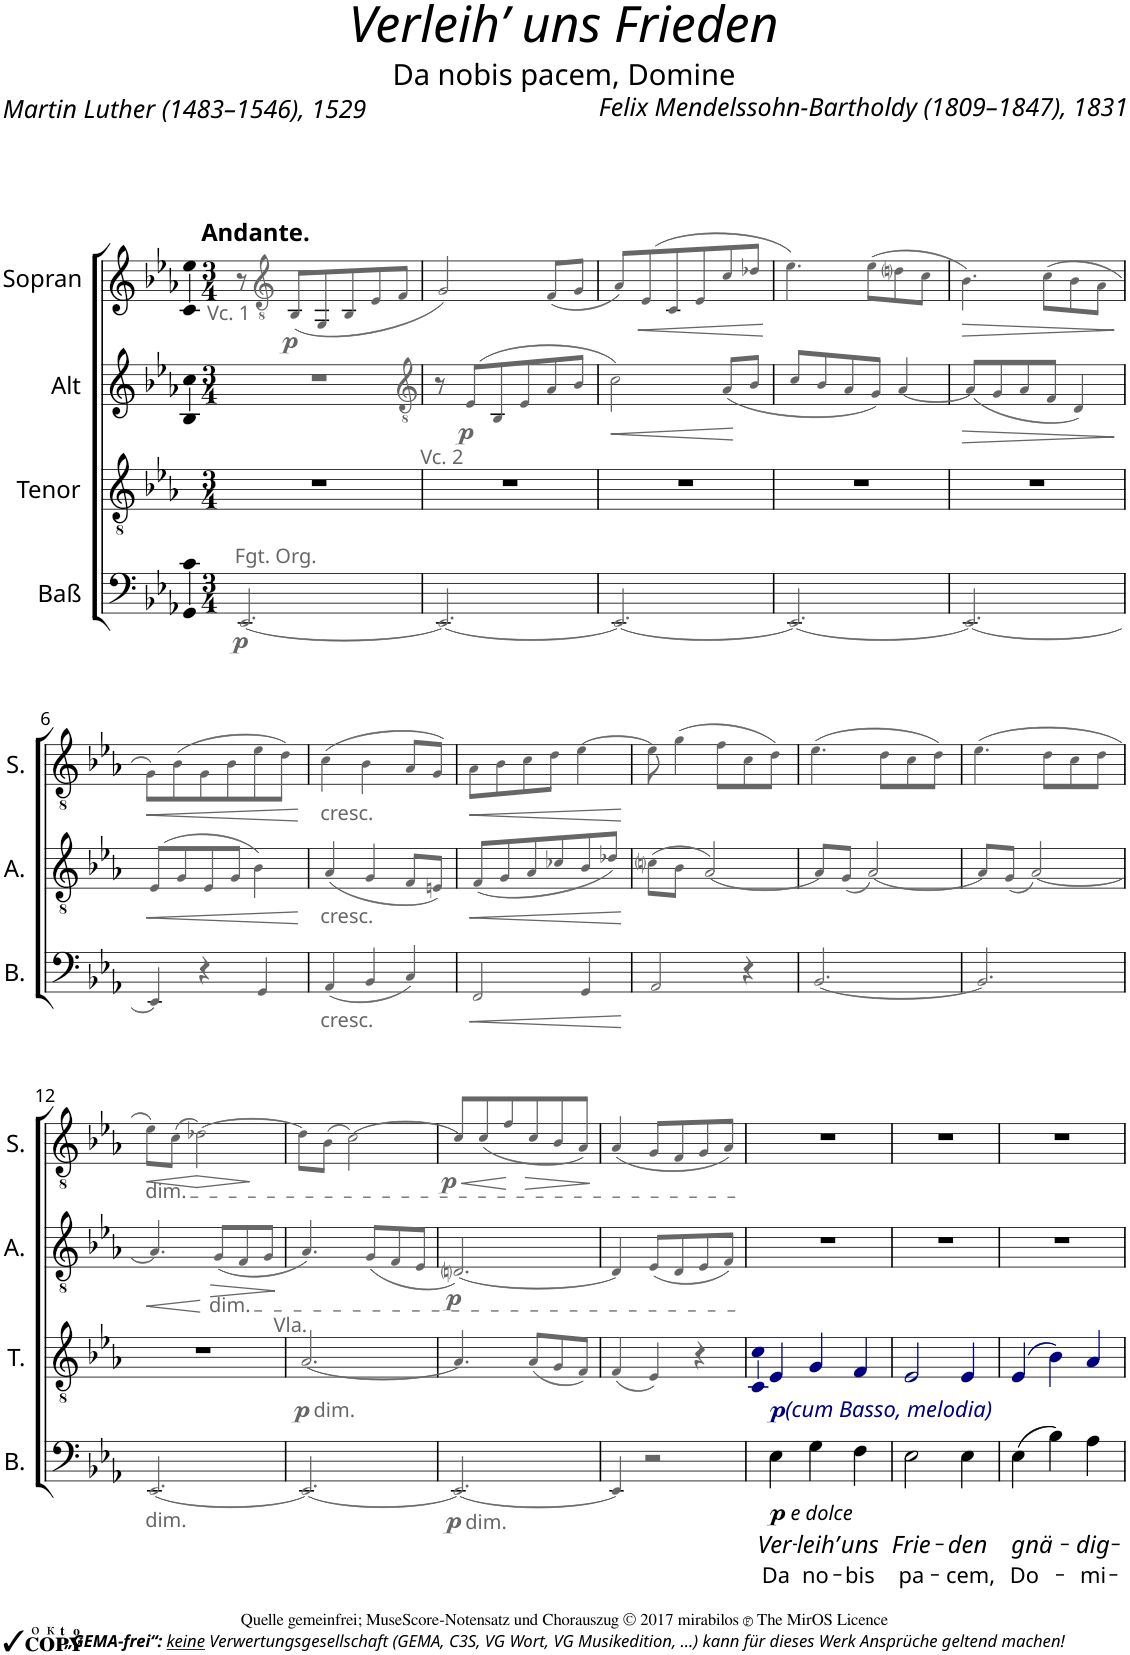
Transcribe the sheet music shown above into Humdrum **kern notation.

**kern	**text	**text	**dynam	**kern	**dynam	**kern	**dynam	**kern	**dynam
*part4	*part4	*part4	*part4	*part3	*part3	*part2	*part2	*part1	*part1
*staff4	*staff4	*staff4	*staff4	*staff3	*staff3	*staff2	*staff2	*staff1	*staff1
*I"Baß	*	*	*	*I"Tenor	*	*I"Alt	*	*I"Sopran	*
*I'B.	*	*	*	*I'T.	*	*I'A.	*	*I'S.	*
*clefF4	*	*	*	*clefGv2	*	*clefG2	*	*clefG2	*
*k[b-e-a-]	*	*	*	*k[b-e-a-]	*	*k[b-e-a-]	*	*k[b-e-a-]	*
*M3/4	*	*	*	*M3/4	*	*M3/4	*	*M3/4	*
=1	=1	=1	=1	=1	=1	=1	=1	=1	=1
!	!	!	!	!	!	!	!	!LO:TX:a:B:t=Andante.	!
!	!	!	!	!	!	!	!	!LO:TX:b:color=#666666:t=Vc. 1	!
!LO:TX:a:color=#666666:t=Fgt. Org.	!	!	!	!	!	!	!	!	!
!	!	!	!LO:DY:b	!	!	!	!	!	!
2.EE-i/	.	.	p	2.r	.	2.r	.	8r	.
*	*	*	*	*	*	*	*	*clefGv2	*
!	!	!	!	!	!	!	!	!	!LO:DY:b
.	.	.	.	.	.	.	.	(8BB-i/L	p
.	.	.	.	.	.	.	.	8GGi/	.
.	.	.	.	.	.	.	.	8BB-i/	.
.	.	.	.	.	.	.	.	8E-i/	.
.	.	.	.	.	.	.	.	8Fi/J	.
=2	=2	=2	=2	=2	=2	=2	=2	=2	=2
*	*	*	*	*	*	*clefGv2	*	*	*
!	!	!	!	!	!	!LO:TX:b:color=#666666:t=Vc. 2	!	!	!
2.EE-i/	.	.	.	2.r	.	8r	.	2Gi/)	.
!	!	!	!	!	!	!	!LO:DY:b	!	!
.	.	.	.	.	.	(8E-i/L	p	.	.
.	.	.	.	.	.	8BB-i/	.	.	.
.	.	.	.	.	.	8E-i/	.	.	.
.	.	.	.	.	.	8A-i/	.	(8Fi/L	.
.	.	.	.	.	.	8B-i/J	.	8Gi/J	.
=3	=3	=3	=3	=3	=3	=3	=3	=3	=3
!	!	!	!	!	!	!	!LO:HP:b	!	!
2.EE-i/	.	.	.	2.r	.	2ci\)	<	8A-i/L)	.
!	!	!	!	!	!	!	!	!	!LO:HP:b
.	.	.	.	.	.	.	.	(8E-i/	<
.	.	.	.	.	.	.	.	8Ci/	.
.	.	.	.	.	.	.	.	8E-i/	.
.	.	.	.	.	.	(8A-i/L	.	8ci/	.
.	.	.	.	.	.	8B-i/J	.	8d-Xi/J	.
.	.	.	.	.	.	.	[	.	[
=4	=4	=4	=4	=4	=4	=4	=4	=4	=4
2.EE-i/	.	.	.	2.r	.	8ci/L	.	4.e-i\)	.
.	.	.	.	.	.	8B-i/	.	.	.
.	.	.	.	.	.	8A-i/	.	.	.
.	.	.	.	.	.	8Gi/J)	.	(8e-i\L	.
.	.	.	.	.	.	4A-i/	.	8dnji\	.
.	.	.	.	.	.	.	.	8ci\J	.
=5	=5	=5	=5	=5	=5	=5	=5	=5	=5
!	!	!	!	!	!	!	!LO:HP:b	!	!LO:HP:b
2.EE-i/	.	.	.	2.r	.	(8A-i/L	>	4.B-i\)	>
.	.	.	.	.	.	8Gi/	.	.	.
.	.	.	.	.	.	8A-i/	.	.	.
.	.	.	.	.	.	8Fi/J	.	(8ci\L	.
.	.	.	.	.	.	4Di/)	.	8B-i\	.
.	.	.	.	.	.	.	.	8A-i\J	.
.	.	.	.	.	.	.	]	.	]
!!LO:LB:g=z
=6	=6	=6	=6	=6	=6	=6	=6	=6	=6
!	!	!	!	!	!	!	!LO:HP:b	!	!LO:HP:b
4EE-i/	.	.	.	2.r	.	(8E-i/L	<	8Gi\L)	<
.	.	.	.	.	.	8Gi/	.	(8B-i\	.
4r	.	.	.	.	.	8E-i/	.	8Gi\	.
.	.	.	.	.	.	8Gi/J	.	8B-i\	.
4GGi/	.	.	.	.	.	4B-i\)	.	8e-i\	.
.	.	.	.	.	.	.	.	8di\J)	.
.	.	.	.	.	.	.	[	.	[
=7	=7	=7	=7	=7	=7	=7	=7	=7	=7
!	!	!	!	!	!	!	!	!LO:TX:b:color=#666666:t=cresc.	!
!	!	!	!	!	!	!LO:TX:b:color=#666666:t=cresc.	!	!	!
!LO:TX:b:color=#666666:t=cresc.	!	!	!	!	!	!	!	!	!
(4AA-i/	.	.	.	2.r	.	(4A-i/	.	(4ci\	.
4BB-i/	.	.	.	.	.	4Gi/	.	4B-i\	.
4Ci/)	.	.	.	.	.	8Fi/L	.	8A-i/L	.
.	.	.	.	.	.	8Eni/J)	.	8Gi/J)	.
=8	=8	=8	=8	=8	=8	=8	=8	=8	=8
!	!	!	!LO:HP:b	!	!	!	!LO:HP:b	!	!LO:HP:b
2FFi/	.	.	<	2.r	.	(8Fi/L	<	8A-i\L	<
.	.	.	.	.	.	8Gi/	.	8B-i\	.
.	.	.	.	.	.	8A-i/	.	8ci\	.
.	.	.	.	.	.	8c-Xi/	.	8di\J	.
4GGi/	.	.	.	.	.	8B-i/	.	4e-i\	.
.	.	.	.	.	.	8d-Xi/J)	.	.	.
.	.	.	[	.	.	.	[	.	[
=9	=9	=9	=9	=9	=9	=9	=9	=9	=9
2AA-i/	.	.	.	2.r	.	(8cnji\L	.	8e-i\	.
.	.	.	.	.	.	8B-i\J	.	(4gi\	.
.	.	.	.	.	.	2A-i/)	.	.	.
.	.	.	.	.	.	.	.	8fi\L	.
4r	.	.	.	.	.	.	.	8ci\	.
.	.	.	.	.	.	.	.	8di\J)	.
=10	=10	=10	=10	=10	=10	=10	=10	=10	=10
2.BB-i/	.	.	.	2.r	.	8A-i/L	.	(4.e-i\	.
.	.	.	.	.	.	(8Gi/J	.	.	.
.	.	.	.	.	.	2A-i/)	.	.	.
.	.	.	.	.	.	.	.	8di\L	.
.	.	.	.	.	.	.	.	8ci\	.
.	.	.	.	.	.	.	.	8di\J)	.
=11	=11	=11	=11	=11	=11	=11	=11	=11	=11
2.BB-i/	.	.	.	2.r	.	8A-i/L	.	(4.e-i\	.
.	.	.	.	.	.	(8Gi/J	.	.	.
.	.	.	.	.	.	2A-i/)	.	.	.
.	.	.	.	.	.	.	.	8di\L	.
.	.	.	.	.	.	.	.	8ci\	.
.	.	.	.	.	.	.	.	8di\J	.
!!LO:LB:g=z
=12	=12	=12	=12	=12	=12	=12	=12	=12	=12
!	!	!	!	!	!	!	!	!LO:TX:b:color=#666666:t=dim.	!
!LO:TX:b:color=#666666:t=dim.	!	!	!	!	!	!	!	!	!
!	!	!	!	!	!	!	!LO:HP:b	!	!LO:HP:b
2.EE-i/	.	.	.	2.r	.	4.A-i/	<	8e-i\L)	<
.	.	.	.	.	.	.	.	(8ci\J	.
!	!	!	!	!	!	!	!	!	!LO:HP:n=1:b
.	.	.	.	.	.	.	.	2d-Xi\)	[ >
!	!	!	!	!	!	!LO:TX:b:color=#666666:t=dim.	!	!	!
!	!	!	!	!	!	!	!LO:HP:n=1:b	!	!
.	.	.	.	.	.	(8Gi/L	[ >	.	.
.	.	.	.	.	.	8Fi/	.	.	.
.	.	.	.	.	.	8Gi/J	.	.	.
.	.	.	.	.	.	.	]	.	]
=13	=13	=13	=13	=13	=13	=13	=13	=13	=13
!	!	!	!	!LO:TX:a:color=#666666:t=Vla.	!	!	!	!	!
!	!	!	!	!LO:TX:b:color=#666666:t=dim.	!	!	!	!	!
!	!	!	!	!	!LO:DY:b	!	!	!	!
2.EE-i/	.	.	.	2.A-i/	p	4.A-i/)	.	8d-i\L	.
.	.	.	.	.	.	.	.	(8B-i\J	.
.	.	.	.	.	.	.	.	2ci\)	.
.	.	.	.	.	.	(8Gi/L	.	.	.
.	.	.	.	.	.	8Fi/	.	.	.
.	.	.	.	.	.	8E-i/J	.	.	.
=14	=14	=14	=14	=14	=14	=14	=14	=14	=14
!LO:TX:b:color=#666666:t=dim.	!	!	!	!	!	!	!	!	!
!	!	!	!LO:DY:b	!	!	!	!LO:DY:b	!	!LO:HP:b
!	!	!	!	!	!	!	!	!	!LO:DY:n=1:b
2.EE-i/	.	.	p	4.A-i/	.	2.Dnji/)	p	8ci/L	< p
.	.	.	.	.	.	.	.	(8ci/	.
.	.	.	.	.	.	.	.	8fi/	.
!	!	!	!	!	!	!	!	!	!LO:HP:n=1:b
.	.	.	.	(8A-i/L	.	.	.	8ci/	[ >
.	.	.	.	8Gi/	.	.	.	8B-i/	.
.	.	.	.	8Fi/J)	.	.	.	8A-i/J)	.
.	.	.	.	.	.	.	.	.	]
=15	=15	=15	=15	=15	=15	=15	=15	=15	=15
4EE-i/	.	.	.	(4Fi/	.	4Di/	.	(4A-i/	.
2r	.	.	.	4E-i/)	.	(8E-i/L	.	8Gi/L	.
.	.	.	.	.	.	8Di/	.	8Fi/	.
.	.	.	.	4r	.	8E-i/	.	8Gi/	.
.	.	.	.	.	.	8Fi/J)	.	8A-i/J)	.
=16	=16	=16	=16	=16	=16	=16	=16	=16	=16
!	!LO:LY:b	!LO:LY:b	!LO:DY:b	!	!	!	!	!	!
!	!	!	!LO:DY:n=1:b	!	!LO:DY:b	!	!	!	!
!	!	!	!	!	!LO:DY:n=1:b	!	!	!	!
4E-\	Ver-	Da	p other-dynamics	4E-Z/	p other-dynamics	2.r	.	2.r	.
!	!LO:LY:b	!LO:LY:b	!	!	!	!	!	!	!
4G\	-leih’	no-	.	4GZ/	.	.	.	.	.
!	!LO:LY:b	!LO:LY:b	!	!	!	!	!	!	!
4F\	uns	-bis	.	4FZ/	.	.	.	.	.
=17	=17	=17	=17	=17	=17	=17	=17	=17	=17
!	!LO:LY:b	!LO:LY:b	!	!	!	!	!	!	!
2E-\	Frie-	pa-	.	2E-Z/	.	2.r	.	2.r	.
!	!LO:LY:b	!LO:LY:b	!	!	!	!	!	!	!
4E-\	-den	-cem,	.	4E-Z/	.	.	.	.	.
=18	=18	=18	=18	=18	=18	=18	=18	=18	=18
!	!LO:LY:b	!LO:LY:b	!	!	!	!	!	!	!
(4E-\	gnä-	Do-	.	(4E-Z/	.	2.r	.	2.r	.
4B-\)	.	.	.	4B-Z\)	.	.	.	.	.
!	!LO:LY:b	!LO:LY:b	!	!	!	!	!	!	!
4A-\	-dig-	-mi-	.	4A-Z/	.	.	.	.	.
=	=	=	=	=	=	=	=	=	=
*-	*-	*-	*-	*-	*-	*-	*-	*-	*-
